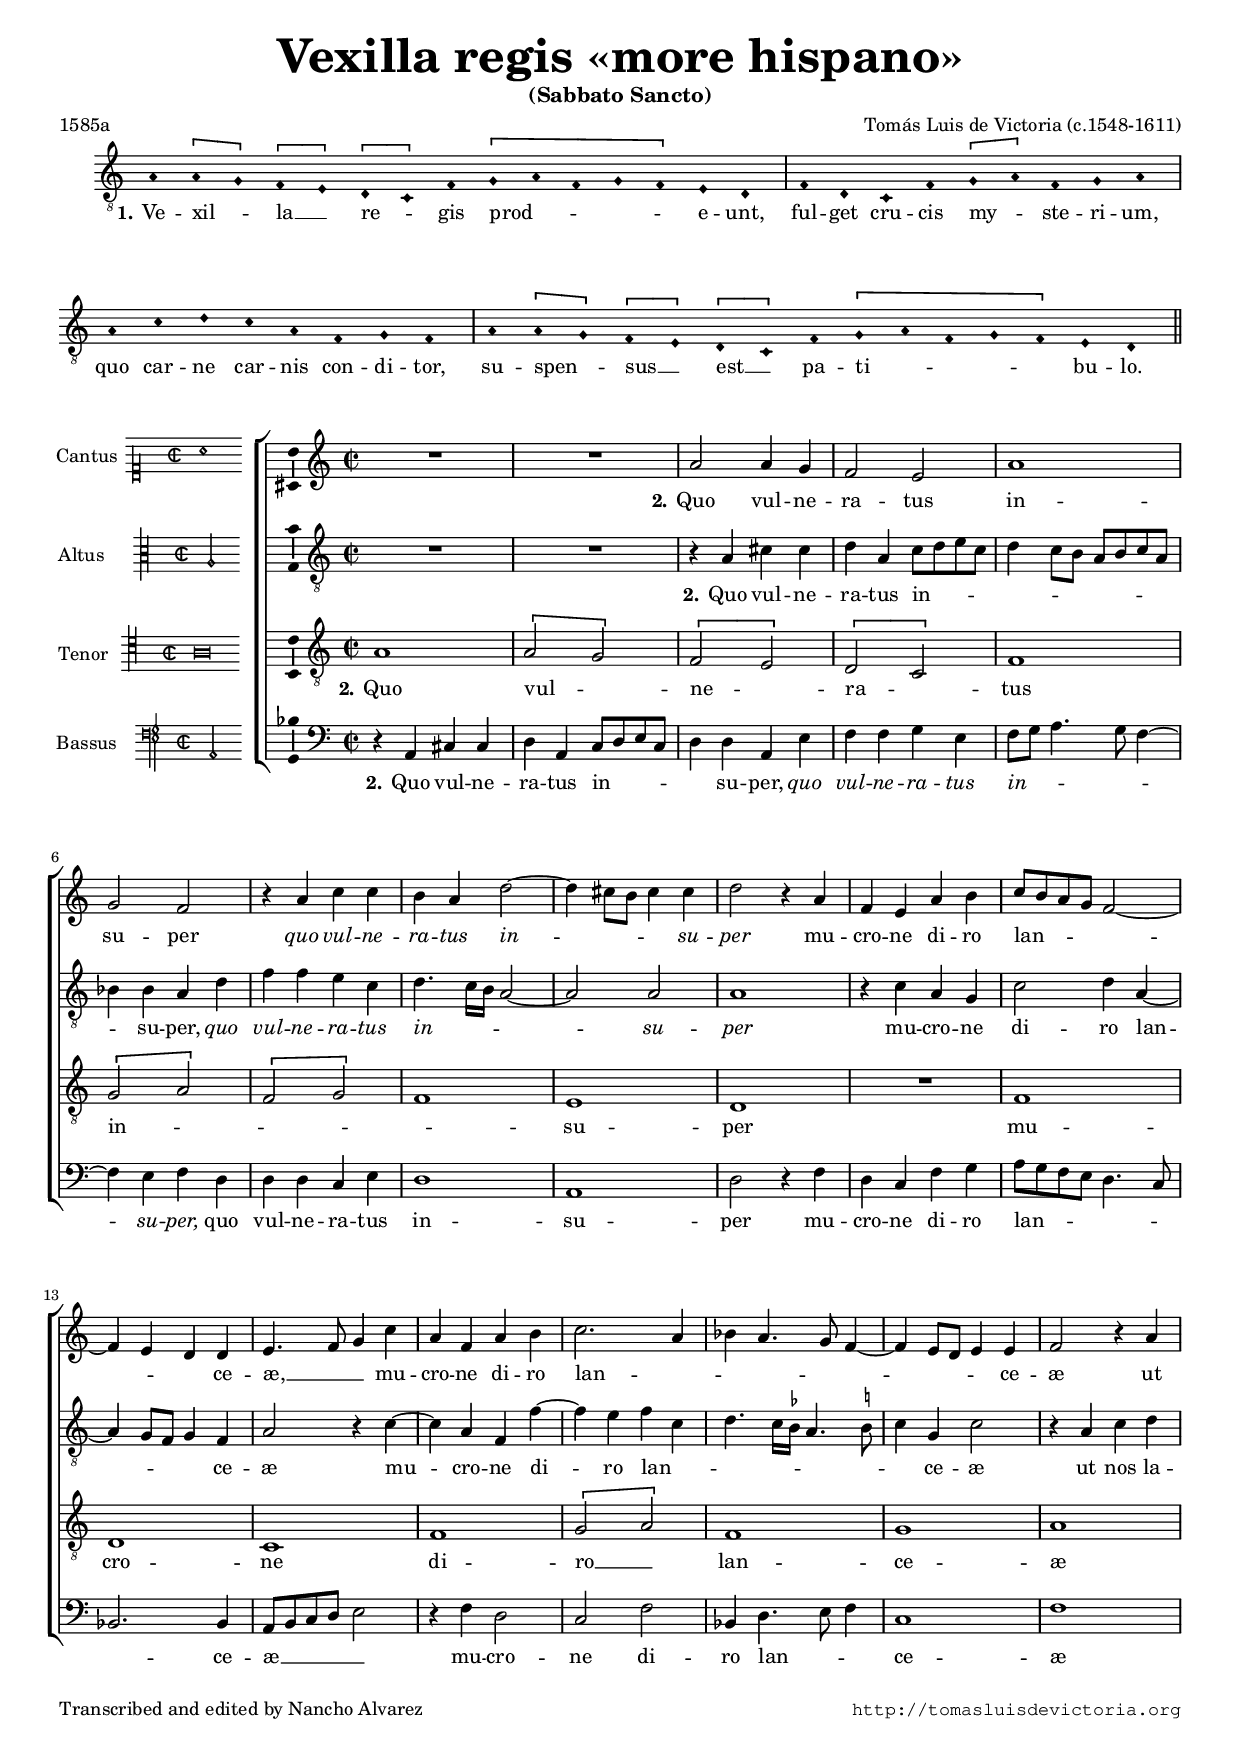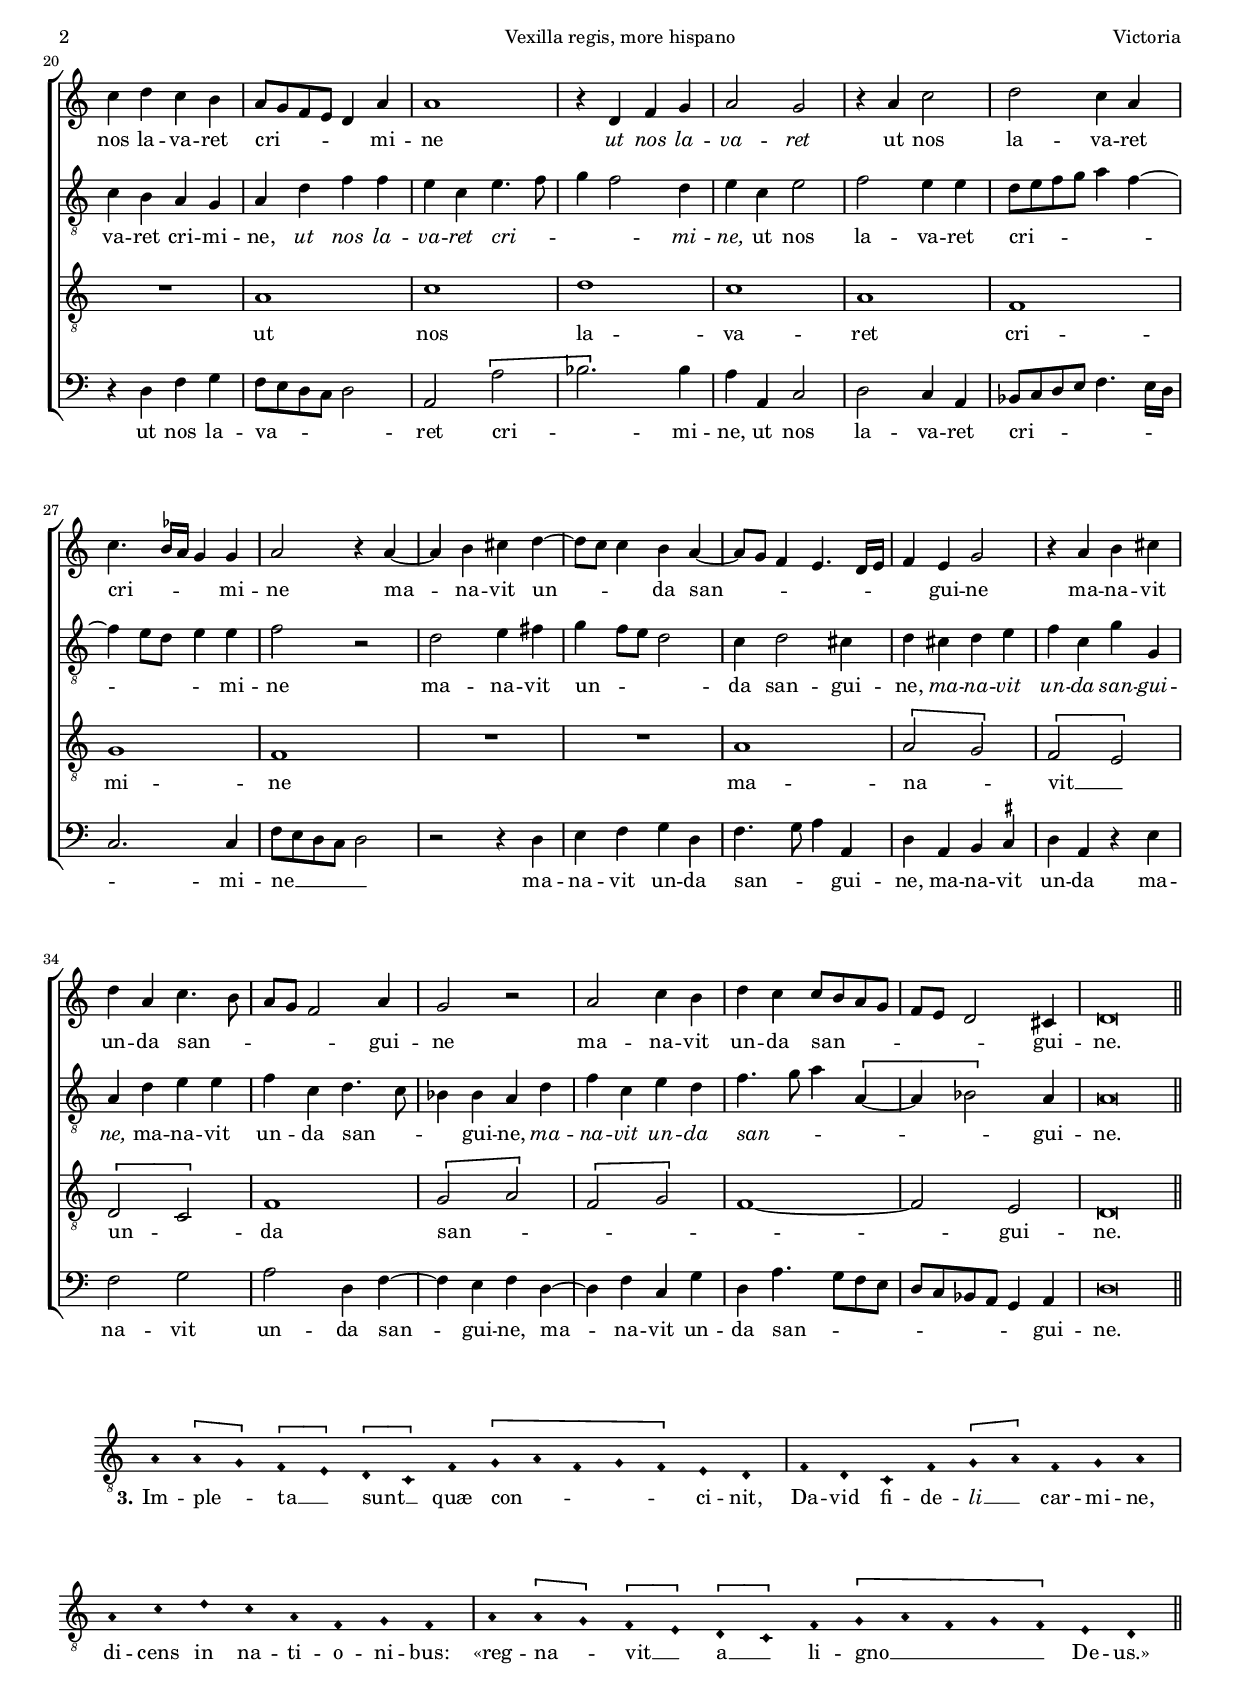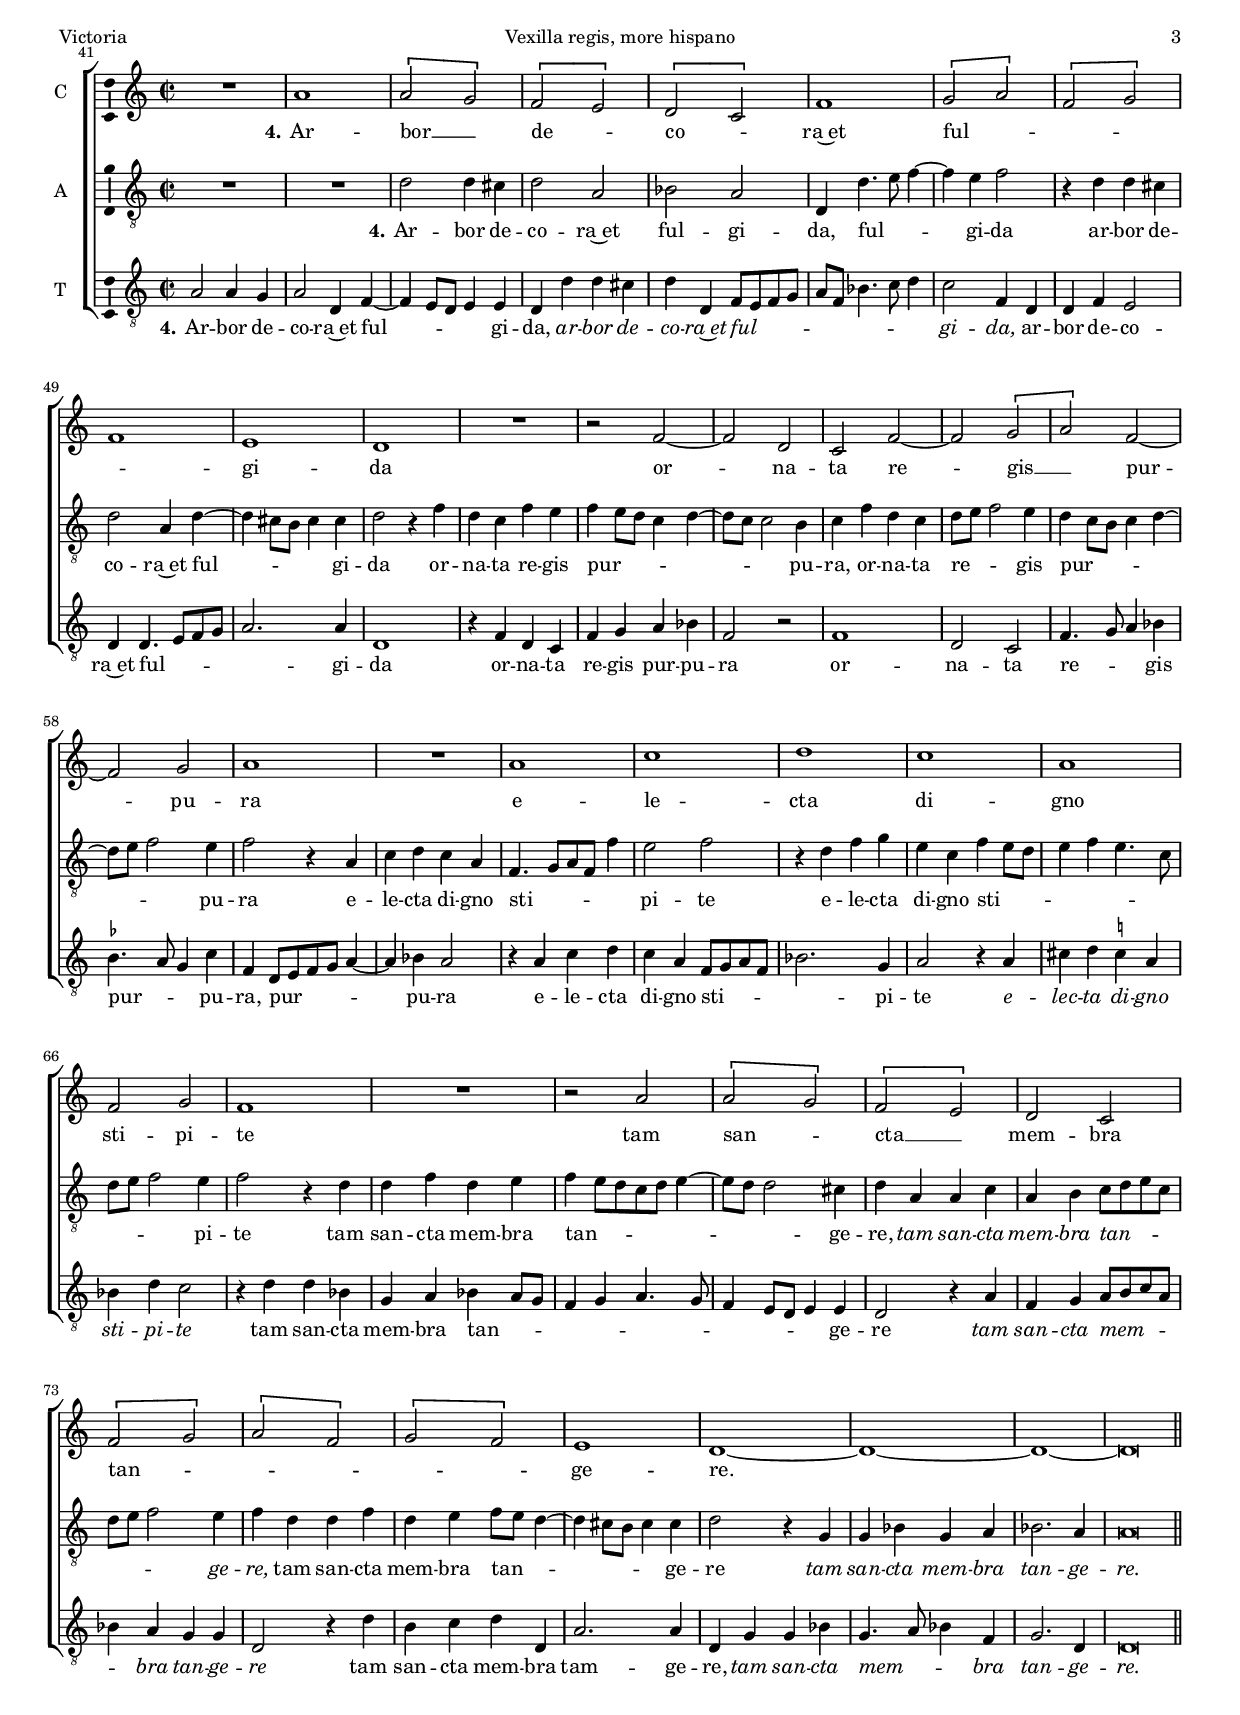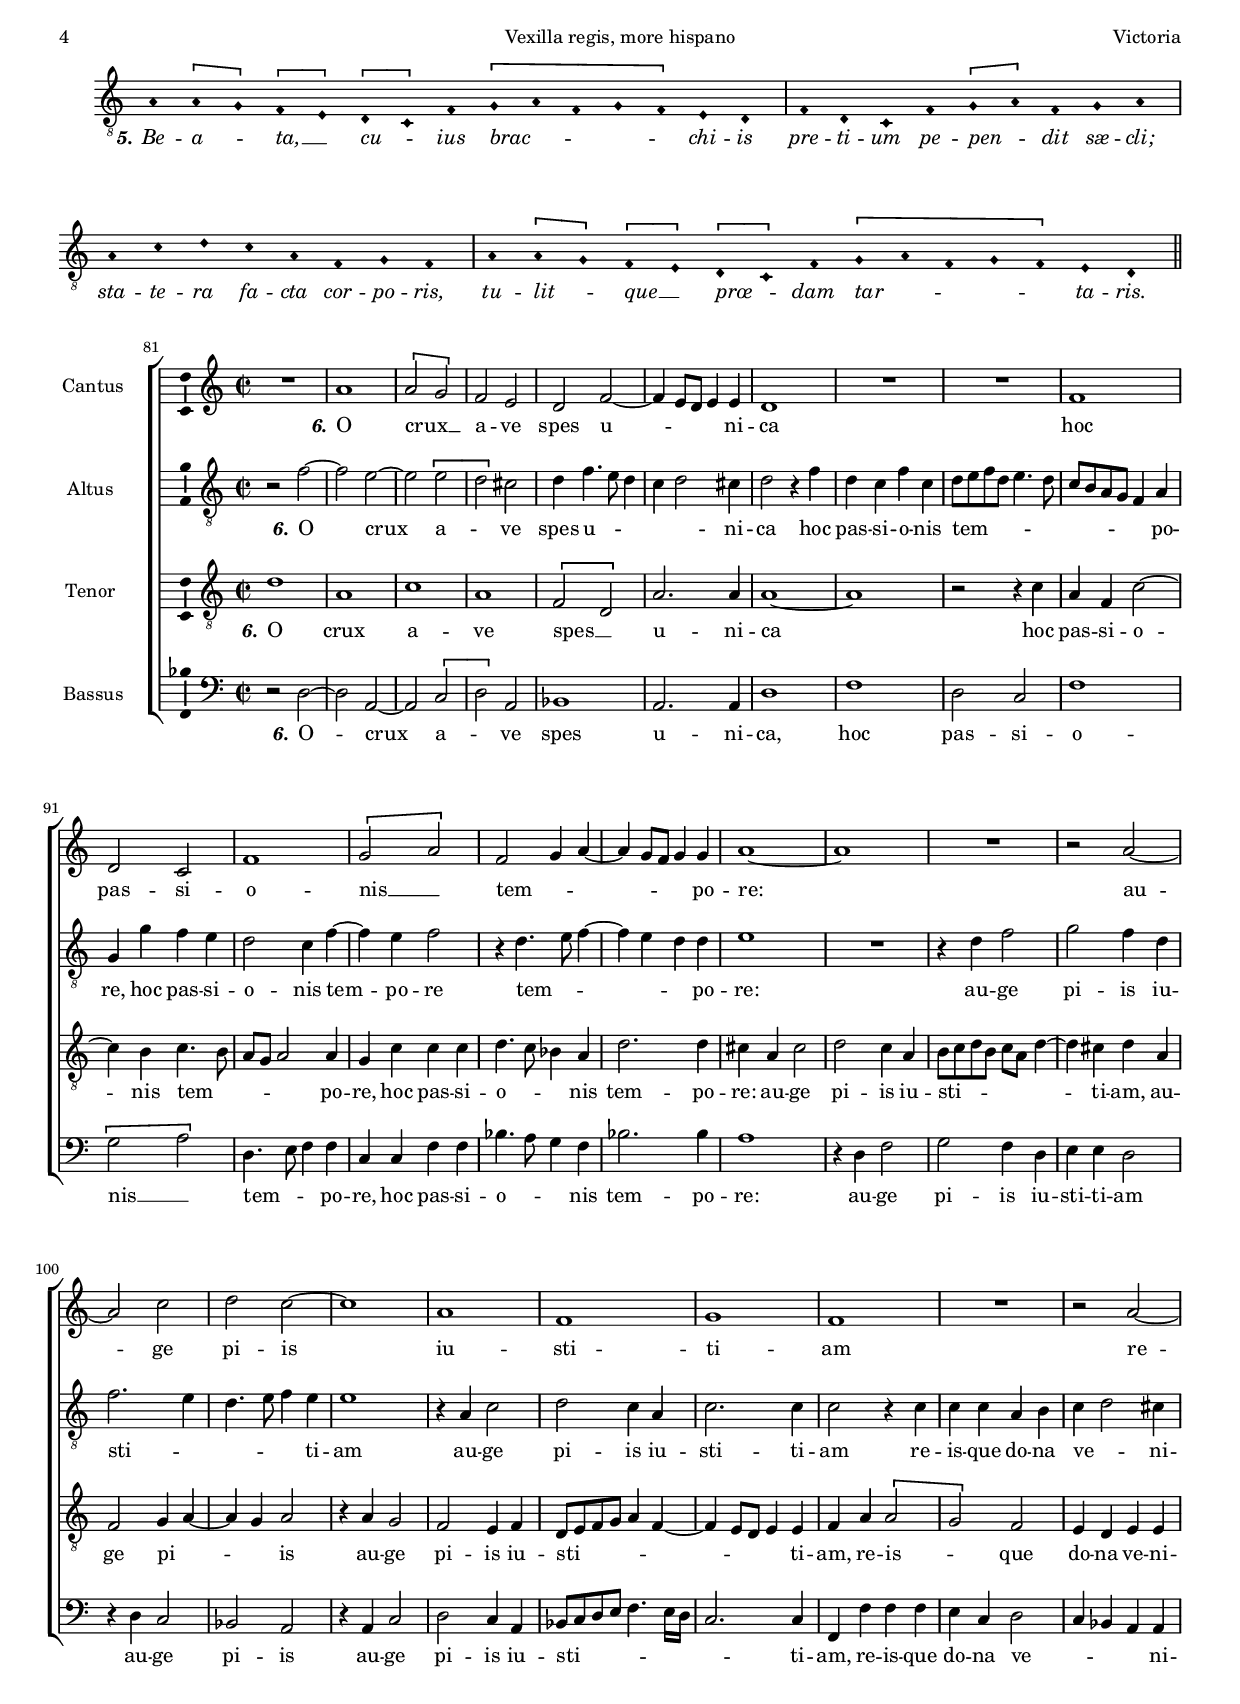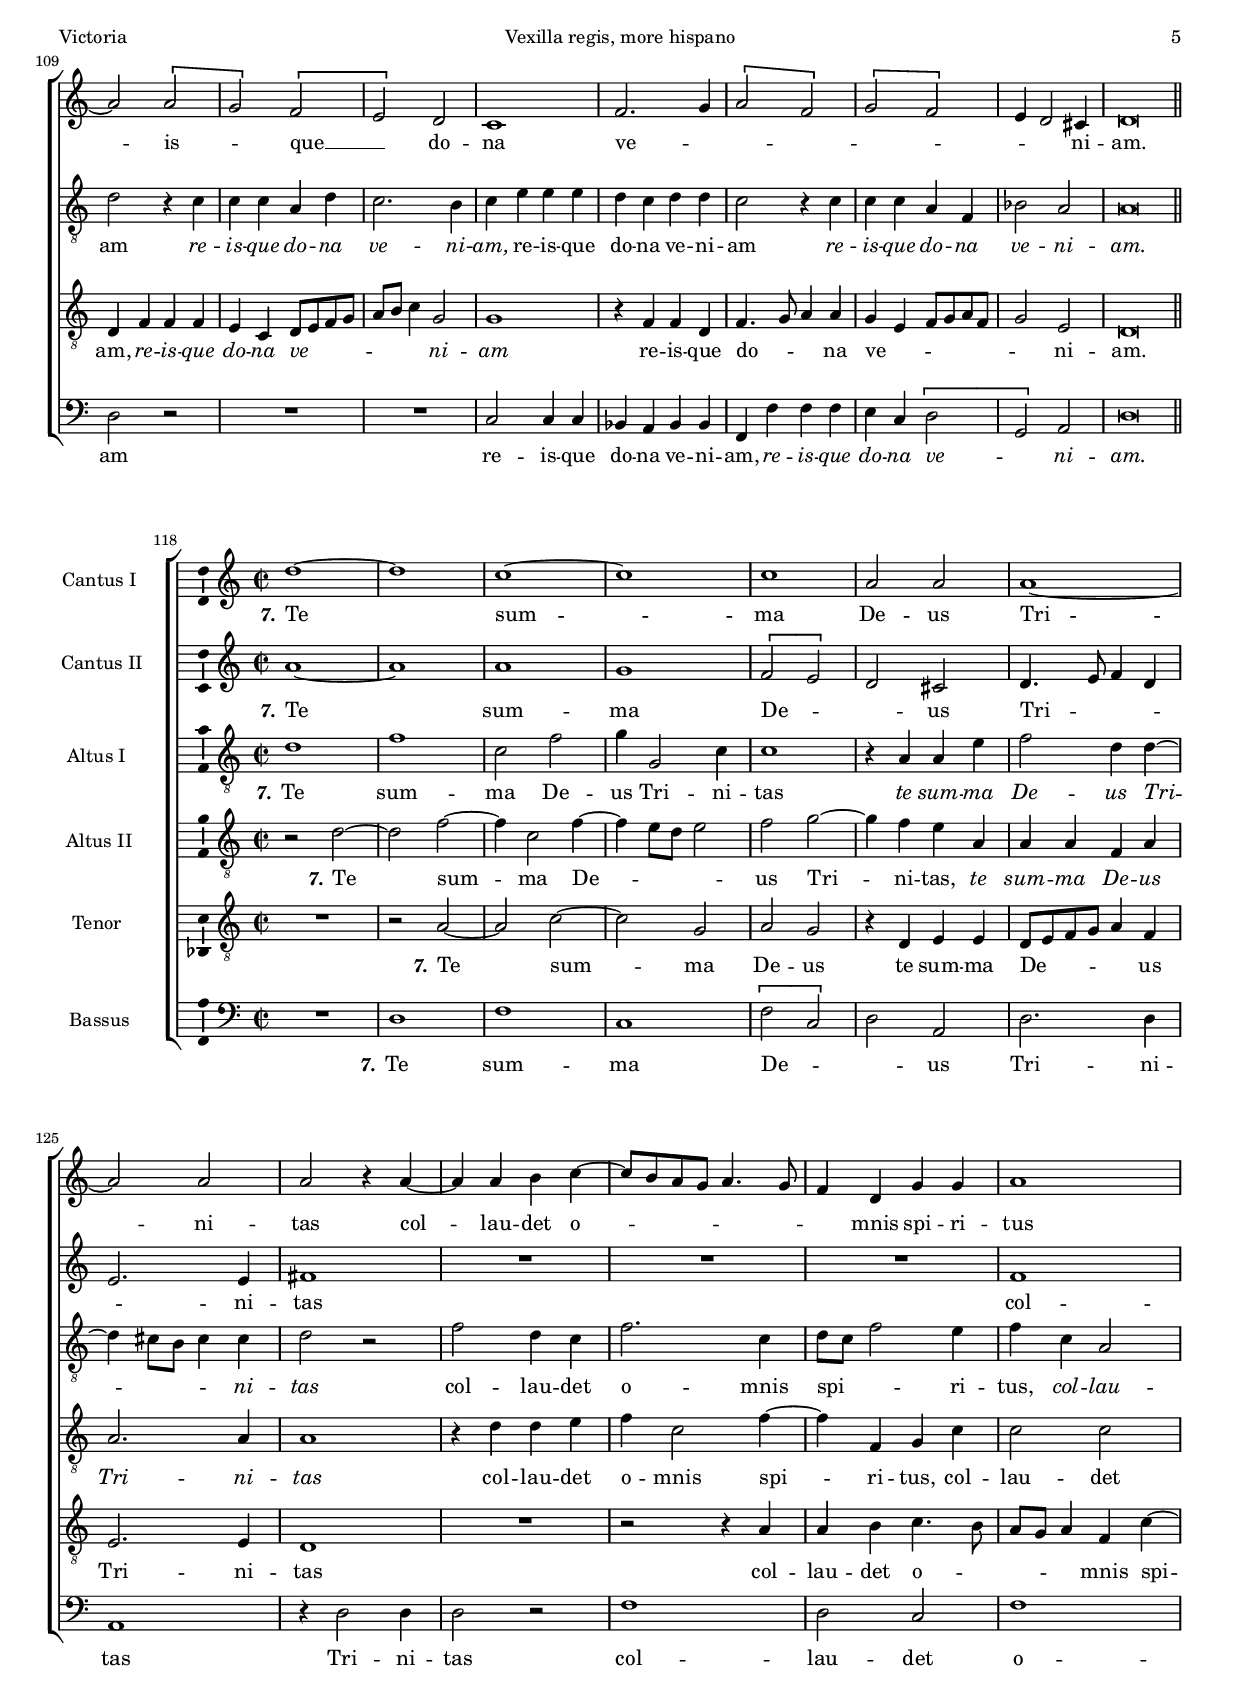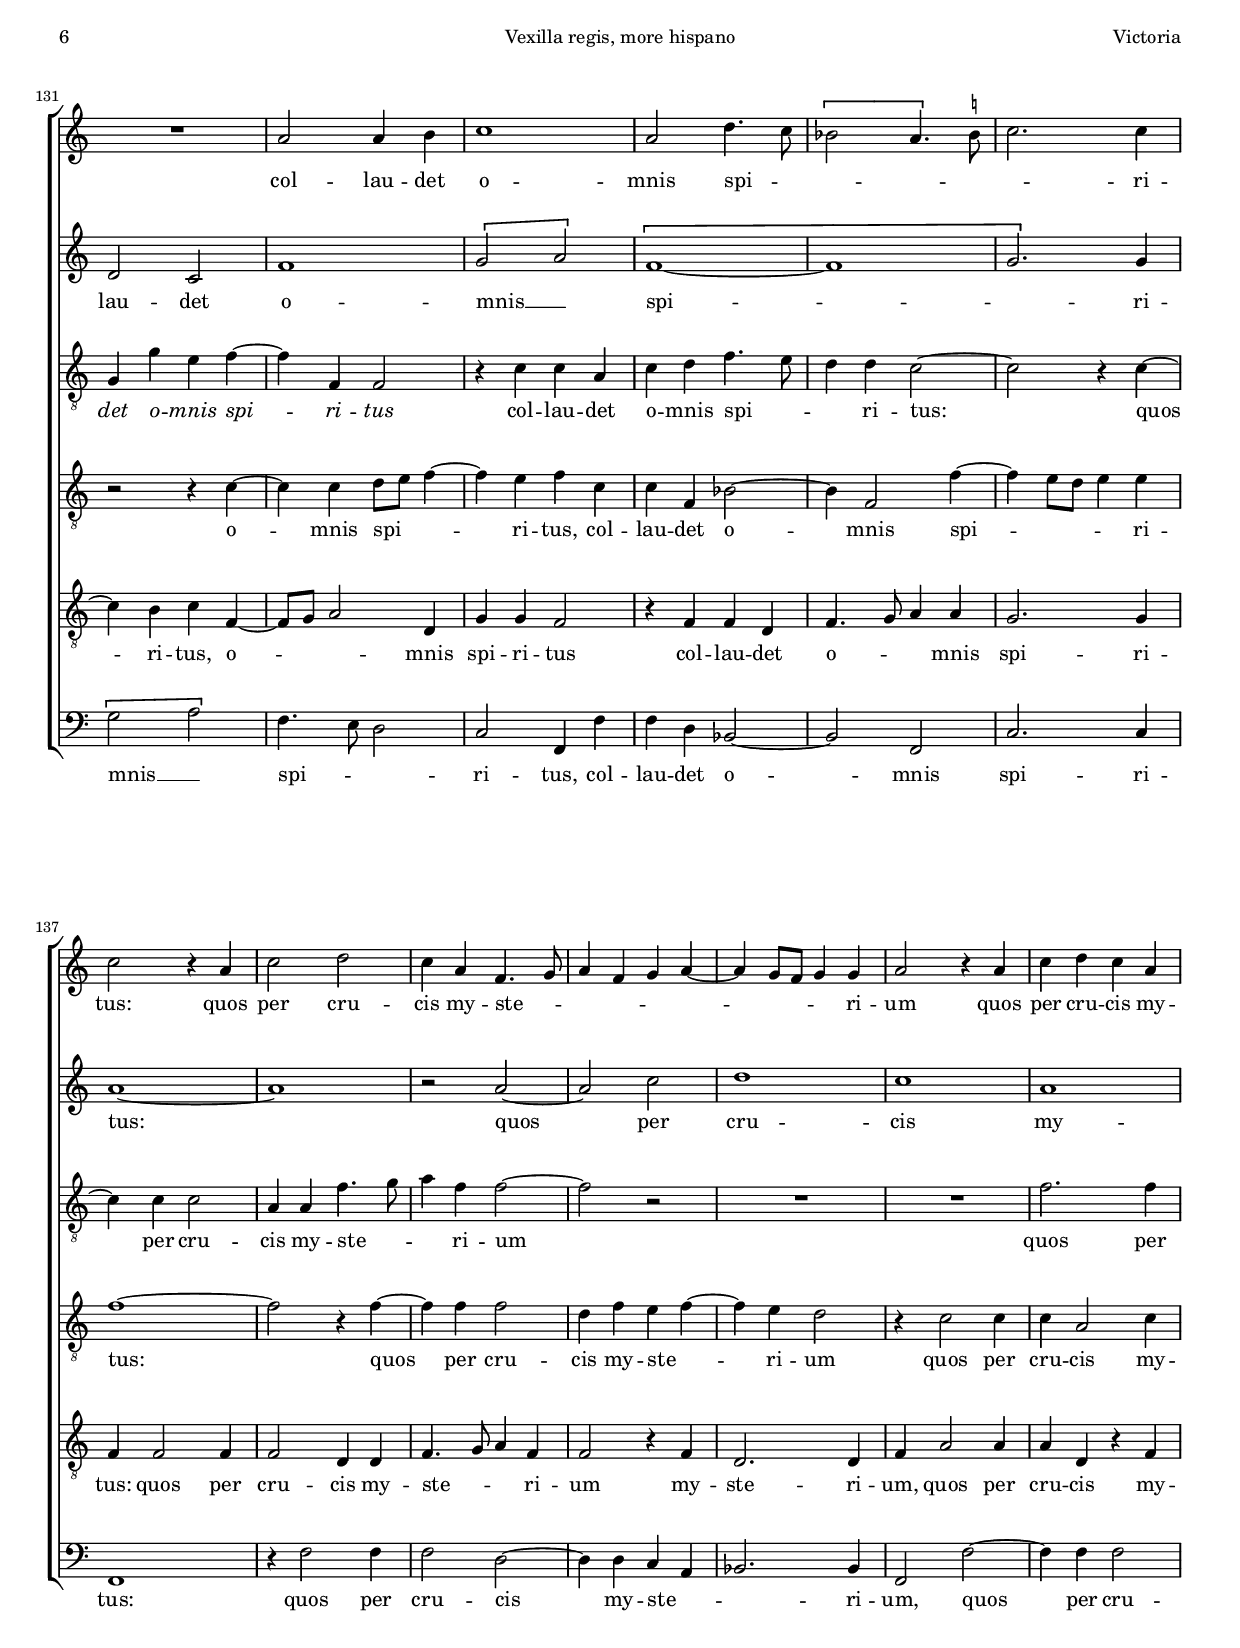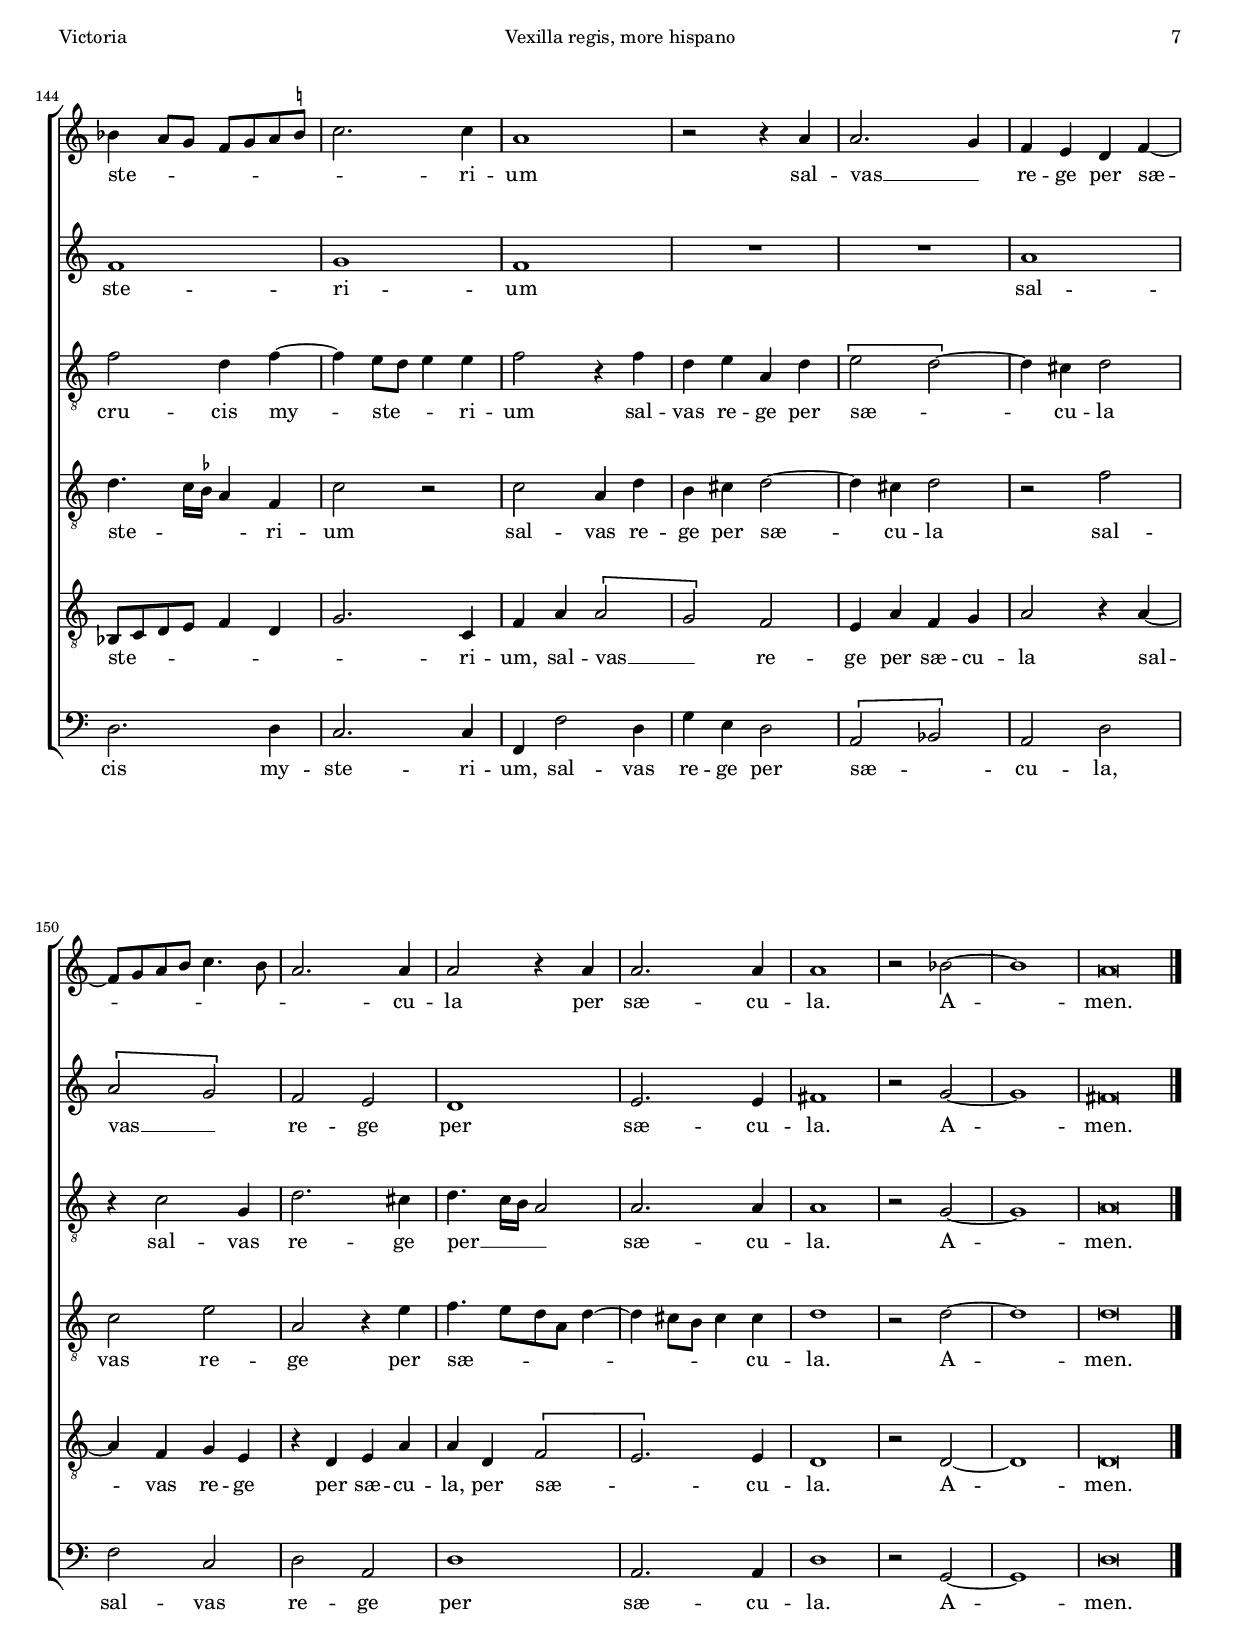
\version "2.18.0"

#(set-default-paper-size "a4")
#(set-global-staff-size 16.2)
#(ly:set-option 'point-and-click #f)
%mobile -s13.0 -i2.5 -ball

italicas=\override LyricText.font-shape = #'italic
rectas=\override LyricText.font-shape = #'upright
ss=\once \set suggestAccidentals = ##t
incipitwidth = 20

htitle="Vexilla regis, more hispano"
hcomposer="Victoria"

\header {
	title=\markup{\fontsize #4 "Vexilla regis «more hispano»"}
	subtitle="(Sabbato Sancto)" %! en el original es la última pieza, pero litúrgicamente se canta en vísperas, desde el Domingo de Ramos hasta el Jueves Santo
	%subsubtitle=" "
	composer="Tomás Luis de Victoria (c.1548-1611)"
        pdfauthor=\composer
	%opus="(-)"
	poet="1585a"
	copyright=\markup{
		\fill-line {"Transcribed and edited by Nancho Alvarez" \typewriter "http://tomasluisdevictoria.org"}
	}
%	tagline=""
}

\score {\transpose c c {
<<
         \new Voice = "canto" {
		 %\set Staff.instrumentName=""
                 \override Staff.TimeSignature.stencil = #'()
                 \override Stem.transparent = ##t
                 \set Score.timing = ##f
                 \override NoteHead.style = #'neomensural         
                 \clef "G_8" 
                 \key a \minor
                 a4 \[a g\] \[f e\] \[d c\] f \[g a f g f\] e d \bar "|"
                 f d c f \[g a\] f g a \bar "|" \break
                 a c' d' c' a f g f \bar "|"
                 a \[a g\] \[f e\] \[d c\] f \[g a f g f\] e d  \bar "||"
         }
         \new Lyrics \lyricsto "canto" {
                \set  stanza = "1." Ve -- xil -- _ la __ _ re -- _ gis prod -- _ _ _ _ e -- unt,
                ful -- get cru -- cis my -- _ ste -- ri -- um,
                quo car -- ne car -- nis con -- di -- tor,
                su -- spen -- _ sus __ _ est __ _ pa -- ti -- _ _ _ _ bu -- lo. 
         }
>>
        }%transpose

\layout {
        line-width=19\cm 
        indent=0.6\cm
        %tablet line-width=16\cm
        ragged-right = ##f
        \override LigatureBracket.padding = #1
}
}

%tablet \pageBreak

global= {	\time 2/2 \key c \major \skip 1*40  \bar "||" }


cantus={
	R1*4/4 |
	R1*4/4 |
	a'2 a'4 g' |
	f'2 e' |
%5
	a'1 |
	g'2 f' | 
	r4 a' c'' c'' |
	b' a' d''2 ~ |
	d''4 cis''8 b' cis''4 cis'' |
%10
	d''2 r4 a' |
	f' e' a' b' |
	c''8 b' a' g' f'2 ~ |
	f'4 e' d' d' | 
	e'4. f'8 g'4 c'' |
%15
	a' f' a' b' |
	c''2. a'4 |
	bes' a'4. g'8 f'4 ~ |
	f' e'8 d' e'4 e' |
	f'2 r4 a' |
%20
	c'' d'' c'' b' | %\pageBreak
	a'8 g' f' e' d'4 a' |
	a'1 |
	r4 d' f' g' |
	a'2 g' |
%25
	r4 a' c''2 |
	d'' c''4 a' |
	c''4. \ss bes'16 a' g'4 g' |
	a'2 r4 a' ~ |
	a' b' cis'' d'' ~ |
%30
	d''8 c'' c''4 b' a' ~ |
	a'8 g' f'4 e'4. d'16 e' |
	f'4 e' g'2 |
	r4 a' b' cis'' |
	d'' a' c''4. b'8 |
%35
	a' g' f'2 a'4 |
	g'2 r |
	a' c''4 b' |
	d'' c'' c''8 b' a' g' |
	f' e' d'2 cis'4 |
%40
	d'\breve*1/2

}

altus={
	R1*4/4 |
	R1*4/4 |
	r4 a cis' cis' |
	d' a c'8 d' e' c' |
%5
	d'4 c'8 b a b c' a |
	bes4 bes a d' |
	f' f' e' c' |
	d'4. c'16 b a2 ~ |
	a a |
%10
	a1 |
	r4 c' a g |
	c'2 d'4 a ~ |
	a g8 f g4 f |
	a2 r4 c' ~ |
%15
	c' a f f' ~ |
	f' e' f' c' |
	d'4. c'16 \ss bes a4. \ss b8 |
	c'4 g c'2 |
	r4 a c' d' |
%20
	c' b a g |
	a d' f' f' |
	e' c' e'4. f'8 | 
	g'4 f'2 d'4 |
	e' c' e'2 |
%25
	f' e'4 e' |
	d'8 e' f' g' a'4 f' ~ |
	f' e'8 d' e'4 e' |
	f'2 r |
	d' e'4 fis' |
%30
	g' f'8 e' d'2 |
	c'4 d'2 cis'4 |
	d' cis' d' e' |
	f' c' g' g |
	a d' e' e' |
%35
	f' c' d'4. c'8 |
	bes4 bes a d' |
	f' c' e' d' |
	f'4. g'8 a'4 \[a ~ |
	a bes2\] a4 |
%40
	a\breve*1/2

}

tenor={
	a1 |
	\[a2 g\] |
	\[f e\] |
	\[d c\] |
%5
	f1 |
	\[g2 a\] |
	\[f g\] |
	f1 |
	e |
%10
	d |
	R1*4/4 |
	f1 |
	d |
	c |
%15
	f |
	\[g2 a\] |
	f1 |
	g |
	a |
%20
	R1*4/4 |
	a1 |
	c' |
	d' |
	c' |
%25
	a |
	f |
	g |
	f |
	R1*4/4 |
%30
	R1*4/4 |
	a1 |
	\[a2 g\] |
	\[f e\] |
	\[d c\] |
%35
	f1 |
	\[g2 a\] |
	\[f g\] |
	f1 ~ |
	f2 e |
%40
	d\breve*1/2
}

bassus={
	r4 a, cis cis |
	d a, c8 d e c |
	d4 d a, e |
	f f g e |
%5
	f8 g a4. g8 f4 ~ |
	f e f d |
	d d c e |
	d1 |
	a, |
%10
	d2 r4 f |
	d c f g |
	a8 g f e d4. c8 |
	bes,2. bes,4 |
	a,8 b, c d e2 |
%15
	r4 f d2 |
	c f |
	bes,4 d4. e8 f4 |
	c1 |
	f |
%20
	r4 d f g |
	f8 e d c d2 |
	a, \[a |
	bes2.\] bes4 |
	a a, c2 |
%25
	d c4 a, |
	bes,8 c d e f4. e16 d |
	c2. c4 |
	f8 e d c d2 |
	r r4 d |
%30
	e f g d |
	f4. g8 a4 a, |
	d a, b, \ss cis |
	d a, r e |
	f2 g |
%35
	a d4 f ~ |
	f e f d ~ |
	d f c g |
	d a4. g8 f e |
	d c bes, a, g,4 a, |
%40
	d\breve*1/2
}

textocantus=\lyricmode{
\set  stanza = "2." 
Quo vul -- ne -- ra -- tus in -- su -- per
\italicas
quo vul -- ne -- ra -- tus in -- _ _ _ _ su -- per
\rectas
mu -- cro -- ne di  -- ro lan -- _ _ _ _ _ _ _ ce -- æ, __ _ _ 
mu -- cro -- ne di -- ro lan -- _ _ _ _ _ _ _ _ _ ce -- æ
ut nos la -- va -- ret cri -- _ _ _ _ mi -- ne
\italicas
ut nos la -- va -- ret
\rectas
ut nos la -- va -- ret cri -- _ _ _ mi -- ne
ma -- _ na -- vit un -- _ _ _ da san -- _ _ _ _ _ _ _ gui -- ne
ma -- na -- vit un -- da san -- _ _ _ _ gui -- ne
ma -- na -- vit un -- da san -- _ _ _ _ _ _ gui -- ne.

}

textoaltus=\lyricmode{
\set  stanza = "2." 
Quo vul -- ne -- ra -- tus in -- _ _ _ _ _ _ _ _ _ _ _ su -- per,
\italicas
quo vul -- ne -- ra -- tus in -- _ _ _ _ su -- per
\rectas
mu -- cro -- ne di -- ro lan -- _ _ _ _ ce -- æ
mu -- _ cro -- ne di -- _ ro lan -- _ _ _ _ _ _ _ ce -- æ
ut nos la -- va -- ret cri -- mi -- ne,
\italicas
ut nos la -- va -- ret
cri -- _ _ _ mi -- ne,
\rectas
ut nos la -- va -- ret cri -- _ _ _ _ _ _ _ _ _ mi -- ne
ma -- na -- vit un -- _ _ _ da san -- gui -- ne,
\italicas
ma -- na -- vit un -- da san -- gui -- ne,
\rectas
ma -- na -- vit un -- da san -- _ _ gui -- ne,
\italicas
ma -- na -- vit un -- da san -- _ _ _ _ _ \rectas gui -- ne. %! el original pone "san" debajo de la ligadura
}

textotenor=\lyricmode{
\set  stanza = "2." 
Quo vul -- _ ne -- _ ra -- _ tus
in -- _ _ _ _ su -- per
mu -- cro -- ne di -- ro __ _ lan -- ce -- æ
ut nos la -- va -- ret cri -- mi -- ne
ma -- na -- _ vit __ _ un -- _ da san -- _ _ _ _ _ gui -- ne.
}

textobassus=\lyricmode{
\set  stanza = "2." 
Quo vul -- ne -- ra -- tus in -- _ _ _ _ su -- per,
\italicas
quo vul -- ne -- ra -- tus in -- _ _ _ _ _ su -- per,
\rectas
quo vul -- ne -- ra -- tus in -- su -- per
mu -- cro  -- ne di -- ro lan -- _ _ _ _ _ _ ce -- æ __ _ _ _ _ 
mu -- cro -- ne di -- ro lan -- _ _ ce -- æ
ut nos la -- va -- _ _  _ _ ret cri -- _ mi -- ne,
ut nos la -- va -- ret cri -- _ _ _ _ _ _ _ mi -- ne __ _ _ _ _ 
ma -- na -- vit un -- da san -- _ _ gui -- ne,
ma -- na -- vit un -- da
ma -- na -- vit un -- da san -- _ gui -- ne,
ma -- _ na -- vit un -- da san -- _ _ _ _ _ _ _ _ gui -- ne.
}


incipitcantus=\markup{
	\score{
		{ 
		\set Staff.instrumentName="Cantus "
		\override NoteHead.style = #'neomensural
		\override Rest.style = #'neomensural
		\override Staff.TimeSignature.style = #'neomensural
		\cadenzaOn 
		\clef "petrucci-c1"
		\key c \major
		\time 2/2
		a'1
		} 
	\layout {
		\context {\Voice
			\remove Ligature_bracket_engraver
			\consists Mensural_ligature_engraver
		}
		line-width=\incipitwidth
		indent = 0
	}
	}
}


incipitaltus=\markup{
	\score{
		{ 
		\set Staff.instrumentName="Altus     "
		\override NoteHead.style = #'neomensural 
		\override Rest.style = #'neomensural
		\override Staff.TimeSignature.style = #'neomensural
		\cadenzaOn 
		\clef "petrucci-c3"
		\key c \major
		\time 2/2
		a2
		} 
	\layout {
		\context {\Voice
			\remove Ligature_bracket_engraver
			\consists Mensural_ligature_engraver
		}
		line-width=\incipitwidth
		indent = 0
	}
	}
}


incipittenor=\markup{
	\score{
		{ 
		\set Staff.instrumentName="Tenor  "
		\override NoteHead.style = #'neomensural 
		\override Rest.style = #'neomensural
		\override Staff.TimeSignature.style = #'neomensural
		\cadenzaOn 
		\clef "petrucci-c4"
		\key c \major
		\time 2/2
		a\breve
		} 
	\layout {
		\context {\Voice
			\remove Ligature_bracket_engraver
			\consists Mensural_ligature_engraver
		}
		line-width=\incipitwidth
		indent=0
	}
	}
}

incipitbassus=\markup{
	\score{
		{ 
		\set Staff.instrumentName="Bassus   "
		\override NoteHead.style = #'neomensural 
		\override Rest.style = #'neomensural
		\override Staff.TimeSignature.style = #'neomensural
		\cadenzaOn 
		\clef "petrucci-f4"
		\key c \major
		\time 2/2
		a,2
		} 
	\layout {
		\context {\Voice
			\remove Ligature_bracket_engraver
			\consists Mensural_ligature_engraver
		}
		line-width=\incipitwidth
		indent = 0
	}
	}
}


\score {\transpose c' c'{
\new ChoirStaff<<

	\new Staff <<\global
	\new Voice="v1" {
		\set Staff.instrumentName=\incipitcantus
		\clef "treble"
		\cantus }
	\new Lyrics \lyricsto "v1" {\textocantus }
	>>
	
	\new Staff << \global
	\new Voice="v2" {
		\set Staff.instrumentName=\incipitaltus
		\clef "G_8" 
		\altus}
	\new Lyrics \lyricsto "v2" {\textoaltus }
	>>

	
	\new Staff <<\global
	\new Voice="v3" {
		\set Staff.instrumentName=\incipittenor
		\clef "G_8"
		\tenor }
	\new Lyrics \lyricsto "v3" {\textotenor }
	>>
	

	\new Staff <<\global
	\new Voice="v4" {
		\set Staff.instrumentName=\incipitbassus
		\clef "bass" 
		\bassus }
	\new Lyrics \lyricsto "v4" {\textobassus }
	>>
	
>>

	}%transpose

\layout{ 
        indent = 3.5\cm
	system-count = 6
	\context {\Lyrics 
		\override VerticalAxisGroup.minimum-Y-extent = #'(-0.0 . 0.0) 
		%\override LyricText.font-size = #1.2
		\override LyricHyphen.minimum-distance = #0.51
	}
	\context {\Score 
		\override BarNumber.padding = #2 
	}
	\context {\Voice 
		melismaBusyProperties = #'() 
	}
	%\context { \Staff \RemoveEmptyStaves }
	\context {\Staff 
	\override VerticalAxisGroup.staff-staff-spacing =
			#'((basic-distance . 11) (minimum-distance . 0) (padding . 1))
		\consists Ambitus_engraver 
		\override LigatureBracket.padding = #1
	}
}

%\midi {}

}

%tablet \pageBreak

\score {\transpose c c {
<<
         \new Voice = "canto" {
		 %\set Staff.instrumentName=""
                 \override Staff.TimeSignature.stencil = #'()
                 \override Stem.transparent = ##t
                 \set Score.timing = ##f
                 \override NoteHead.style = #'neomensural         
                 \clef "G_8" 
                 \key a \minor
                 a4 \[a g\] \[f e\] \[d c\] f \[g a f g f\] e d \bar "|" 
                 f d c f \[g a\] f g a \bar "|" \break
                 a c' d' c' a f g f \bar "|"
                 a \[a g\] \[f e\] \[d c\] f \[g a f g f\] e d  \bar "||"
         }
         \new Lyrics \lyricsto "canto" {
            \set  stanza = "3." %! el original parece que esta estrofa está después de "arbor decora"
            Im -- ple -- _ ta __ _ sunt __ _ quæ con -- _ _ _ _ ci -- nit,
            Da -- vid fi -- de -- \italicas li __ _ \rectas car -- mi -- ne, %! liber hymnarium: fideli; original: fidelis
            di -- cens in na -- ti -- o -- ni -- bus:
            «reg -- na -- _ vit __ _ a __ _ li -- gno __ _ _ _ _ De -- us.»    
         }
>>
        }%transpose

\layout {
        line-width=19\cm 
        %tablet line-width=16\cm
        indent=0.6\cm
        ragged-right = ##f
        \override LigatureBracket.padding = #1
}
}

%tablet \pageBreak


global= {	\time 2/2 \key c \major \skip 1*40 \bar "||" }


cantus={ 
	\set Score.currentBarNumber = #41 \bar ""
	R1*4/4 |
	a'1 |
	\[a'2 g'\] |
	\[f' e'\] |
%45
	\[d' c'\] |
	f'1 |
	\[g'2 a'\] |
	\[f' g'\] |
	f'1 |
%50
	e' |
	d' |
	R1*4/4 |
	r2 f' ~ |
	f' d' |
%55
	c' f' ~ |
	f' \[g' |
	a'\] f' ~ |
	f' g' |
	a'1 |
%60
	R1*4/4 |
	a'1 |
	c'' |
	d'' |
	c'' |
%65
	a' |
	f'2 g' |
	f'1 |
	R1*4/4 |
	r2 a' |
%70
	\[a' g'\] |
	\[f' e'\] |
	d' c' |
	\[f' g'\] |
	\[a' f'\] |
%75
	\[g' f'\] |
	e'1 |
	d' ~ |
	d' ~ |
	d' ~ |
%80
	d'\breve*1/2

}

altus={
	R1*4/4 |
	R1*4/4 |
	d'2 d'4 cis' |
	d'2 a |
%45
	bes a |
	d4 d'4. e'8 f'4 ~ |
	f' e' f'2 |
	r4 d' d' cis' |
	d'2 a4 d' ~ |
%50
	d' cis'8 b cis'4 cis' |
	d'2 r4 f' |
	d' c' f' e' |
	f' e'8 d' c'4 d' ~ |
	d'8 c' c'2 b4 |
%55
	c' f' d' c' |
	d'8 e' f'2 e'4 |
	d' c'8 b c'4 d' ~ |
	d'8 e' f'2 e'4 |
	f'2 r4 a |
%60
	c' d' c' a |
	f4.  g8[ a f] f'4 |
	e'2 f' |
	r4 d' f' g' |
	e' c' f' e'8 d' |
%65
	e'4 f' e'4. c'8 |
	d' e' f'2 e'4 |
	f'2 r4 d' |
	d' f' d' e' |
	f'  e'8[ d' c' d'] e'4 ~ |
%70
	e'8 d' d'2 cis'4 |
	d' a a c' |
	a b c'8 d' e' c' |
	d' e' f'2 e'4 |
	f' d' d' f' |
%75
	d' e' f'8 e' d'4 ~ |
	d' cis'8 b cis'4 cis' |
	d'2 r4 g |
	g bes g a |
	bes2. a4 |
%80
	a\breve*1/2

}

tenor={
	a2 a4 g |
	a2 d4 f ~ |
	f e8 d e4 e |
	d d' d' cis' |
%45
	d' d f8 e f g |
	a f bes4. c'8 d'4 |
	c'2 f4 d |
	d f e2 |
	d4 d4. e8 f g |
%50
	a2. a4 |
	d1 |
	r4 f d c |
	f g a bes |
	f2 r |
%55
	f1 |
	d2 c |
	f4. g8 a4 bes |
	\ss bes4. a8 g4 c' |
	f  d8[ e f g] a4 ~ |
%60
	a bes a2 |
	r4 a c' d' |
	c' a f8 g a f |
	bes2. g4 |
	a2 r4 a |
%65
	cis' d' \ss c' a |
	bes d' c'2 |
	r4 d' d' bes |
	g a bes a8 g |
	f4 g a4. g8 |
%70
	f4 e8 d e4 e |
	d2 r4 a |
	f g a8 b c' a |
	bes4 a g g |
	d2 r4 d' |
%75
	b c' d' d |
	a2. a4 |
	d g g bes |
	g4. a8 bes4 f |
	g2. d4 |
%80
	d\breve*1/2 \pageBreak

}

textocantus=\lyricmode{
\set  stanza = "4." 
Ar -- bor __ _ de -- _ co -- _ ra~et
ful -- _ _  _ _ gi -- da
or -- _ na --  ta re -- _ gis __ _ pur -- _ pu -- ra
e -- le -- cta di -- gno sti -- pi -- te
tam san -- _ cta __ _ mem -- bra tan -- _ _ _ _ _ ge -- re. _ _ _ %! re! en liber hymnarium 
}

textoaltus=\lyricmode{
\set  stanza = "4." 
Ar -- bor de -- co -- ra~et
ful -- gi -- da,
ful -- _ _ _ gi -- da
ar -- bor de -- co -- ra~et ful -- _ _ _ _ gi -- da
or -- na -- ta re -- gis pur -- _ _ _ _ _ _ _ pu -- ra,
or -- na -- ta re -- _ _ gis
pur -- _ _ _ _ _ _ _ pu -- ra
e -- le -- cta di -- gno sti -- _ _ _ _ pi -- te
e -- le -- cta di -- gno sti -- _ _ _ _ _ _ _ _ _ pi -- te
tam san -- cta mem -- bra tan -- _ _ _ _ _ _ _ _ ge -- re,
\italicas
tam  san -- cta mem -- bra tan -- 
_ _ _ _ _ _ ge -- re,
\rectas
tam san -- cta mem -- bra tan -- _ _ _ _ _ _ ge -- re
\italicas
tam  san -- cta mem -- bra tan -- ge -- re.
}

textotenor=\lyricmode{
\set  stanza = "4." 
Ar -- bor de -- co -- ra~et ful -- _ _ _ _ gi -- da,
\italicas
ar -- bor de -- co -- ra~et ful -- _ _ _ _ _ _ _ _ gi -- da,
\rectas
ar -- bor de -- co -- ra~et ful -- _ _ _ _ gi -- da
or -- na -- ta re -- gis pur -- pu -- ra
or -- na -- ta
re -- _ _ gis pur -- _ _ pu -- ra,
pur -- _ _ _ _ _ pu -- ra
e -- le -- cta di -- gno sti -- _ _ _ _ pi -- te
\italicas
e -- lec -- ta di -- gno sti -- pi -- te
\rectas
tam san -- cta mem -- bra tan -- _ _ _ _ _ _ _ _ _ _ ge -- re
\italicas
tam  san -- cta mem -- _ _ _ _ bra tan -- ge -- re
\rectas
tam san -- cta mem -- bra tam -- ge -- re,
\italicas
tam  san -- cta mem -- _ _ bra tan -- ge -- re.
}



\score {\transpose c' c'{
\new ChoirStaff<<

	\new Staff <<\global
	\new Voice="v1" {
		\set Staff.instrumentName="C "
		\clef "treble"
		\cantus }
	\new Lyrics \lyricsto "v1" {\textocantus }
	>>
	
	\new Staff << \global
	\new Voice="v2" {
		\set Staff.instrumentName="A "
		\clef "G_8" 
		\altus}
	\new Lyrics \lyricsto "v2" {\textoaltus }
	>>
		
	\new Staff <<\global
	\new Voice="v3" {
		\set Staff.instrumentName="T "
		\clef "G_8"
		\tenor }
	\new Lyrics \lyricsto "v3" {\textotenor }
	>>
	
>>

	}%transpose

\layout{ 
	system-count = 5
	indent=0.6\cm
	\context {\Lyrics 
		\override VerticalAxisGroup.minimum-Y-extent = #'(-0.0 . 0.0) 
		%\override LyricText.font-size = #1.2
		\override LyricHyphen.minimum-distance = #0.51
	}
	\context {\Score 
		\override BarNumber.padding = #2 
	}
	\context {\Voice 
		melismaBusyProperties = #'() 
	}
	%\context { \Staff \RemoveEmptyStaves }
	\context {\Staff 
	\override VerticalAxisGroup.staff-staff-spacing =
			#'((basic-distance . 13) (minimum-distance . 0) (padding . 1))
			\consists Ambitus_engraver 
		\override LigatureBracket.padding = #1
	}
}

%\midi {}

}

%tablet \pageBreak

texto={
	\set  stanza = \markup{ \italic "5."}
	\lyricmode {
		\italicas % no viene en el original, lo tomo del liber hymnarium, hay 2 versiones
                Be -- a -- _ ta, __ _ cu -- _ ius brac -- _ _ _ _ chi -- is
                pre -- ti -- um pe -- pen -- _ dit sæ -- cli; %! seculi en liber hymnarium
                sta -- te -- ra fa -- cta  cor -- po -- ris,
                tu -- lit --  _ que __ _ prœ -- _ dam tar --  _ _ _ _ ta -- ris. 
	}
	}
\score {\transpose c c {
<<
         \new Voice = "canto" {
		 %\set Staff.instrumentName=""
                 \override Staff.TimeSignature.stencil = #'()
                 \override Stem.transparent = ##t
                 \set Score.timing = ##f
                 \override NoteHead.style = #'neomensural         
                 \clef "G_8" 
                 \key a \minor
                 a4 \[a g\] \[f e\] \[d c\] f \[g a f g f\] e d \bar "|"
                 f d c f \[g a\] f g a \bar "|" \break
                 a c' d' c' a f g f \bar "|"
                 a \[a g\] \[f e\] \[d c\] f \[g a f g f\] e d  \bar "||" 
         }
         \new Lyrics \lyricsto "canto" \texto 
	
        >>
        }%transpose

\layout {
        line-width=19\cm 
        %tablet line-width=16\cm
        indent=0.6\cm
        ragged-right = ##f
        \override LigatureBracket.padding = #1
}
}

%tablet \pageBreak


global= {	\time 2/2 \key c \major \skip 1*37 \bar "||" }


cantus={
	\set Score.currentBarNumber = #81 \bar ""
	R1*4/4 |
	a'1 |
	\[a'2 g'\] |
	f' e' |
%85
	d' f' ~ |
	f'4 e'8 d' e'4 e' |
	d'1 |
	R1*4/4 |
	R1*4/4 |
%90
	f'1 |
	d'2 c' |
	f'1 |
	\[g'2 a'\] |
	f' g'4 a' ~ |
%95
	a' g'8 f' g'4 g' |
	a'1 ~ |
	a' |
	R1*4/4 |
	r2 a' ~ |
%100
	a' c'' |
	d'' c'' ~ |
	c''1 |
	a' | %\pageBreak
	f' |
%105
	g' |
	f' |
	R1*4/4 |
	r2 a' ~ |
	a' \[a' |
%110
	g'\] \[f' |
	e'\] d' |
	c'1 |
	f'2. g'4 |
	\[a'2 f'\] |
%115
	\[g' f'\] |
	e'4 d'2 cis'4 |
	d'\breve*1/2 |


}

altus={
	r2 f' ~ |
	f' e' ~ |
	e' \[e' |
	d'\] cis' |
%85
	d'4 f'4. e'8 d'4 |
	c' d'2 cis'4 |
	d'2 r4 f' |
	d' c' f' c' |
	d'8 e' f' d' e'4. d'8 |
%90
	c' b a g f4 a |
	g g' f' e' |
	d'2 c'4 f' ~ |
	f' e' f'2 |
	r4 d'4. e'8 f'4 ~ |
%95
	f' e' d' d' |
	e'1 |
	R1*4/4 |
	r4 d' f'2 |
	g' f'4 d' |
%100
	f'2. e'4 |
	d'4. e'8 f'4 e' |
	e'1 |
	r4 a c'2 |
	d' c'4 a |
%105
	c'2. c'4 |
	c'2 r4 c' |
	c' c' a b |
	c' d'2 cis'4 |
	d'2 r4 c' |
%110
	c' c' a d' |
	c'2. b4 |
	c' e' e' e' |
	d' c' d' d' |
	c'2 r4 c' |
%115
	c' c' a f |
	bes2 a |
	a\breve*1/2
}

tenor={
	d'1 |
	a |
	c' |
	a |
%85
	\[f2 d\] |
	a2. a4 |
	a1 ~ |
	a |
	r2 r4 c' |
%90
	a f c'2 ~ |
	c'4 b c'4. b8 |
	a g a2 a4 |
	g c' c' c' |
	d'4. c'8 bes4 a |
%95
	d'2. d'4 |
	cis' a cis'2 | %! cis'!2 sostenido en el original
	d' c'4 a |
	b8 c' d' b c' a d'4 ~ |
	d' cis' d' a |
%100
	f2 g4 a ~ |
	a g a2 |
	r4 a g2 |
	f e4 f |
	d8 e f g a4 f ~ |
%105
	f e8 d e4 e |
	f a \[a2 |
	g\] f |
	e4 d e e |
	d f f f |
%110
	e c d8 e f g |
	a b c'4 g2 |
	g1 |
	r4 f f d |
	f4. g8 a4 a |
%115
	g e f8 g a f |
	g2 e |
	d\breve*1/2
}

bassus={
	r2 d ~ |
	d a, ~ |
	a, \[c |
	d\] a, |
%85
	bes,1 |
	a,2. a,4 |
	d1 |
	f |
	d2 c |
%90
	f1 |
	\[g2 a\] |
	d4. e8 f4 f |
	c c f f |
	bes4. a8 g4 f |
%95
	bes2. bes4 |
	a1 |
	r4 d f2 |
	g f4 d |
	e e d2 |
%100
	r4 d c2 |
	bes, a, |
	r4 a, c2 |
	d c4 a, |
	bes,8 c d e f4. e16 d |
%105
	c2. c4 |
	f, f f f |
	e c d2 |
	c4 bes, a, a, |
	d2 r |
%110
	R1*4/4 |
	R1*4/4 |
	c2 c4 c |
	bes, a, bes, bes, |
	f, f f f |
%115
	e c \[d2 |
	g,\] a, |
	d\breve*1/2
}


textocantus={
\set  stanza = \markup{\italic "6."} %! en el original es la estrofa 5
\lyricmode{
O crux __ _ a -- ve
spes u -- _ _ _ _ ni -- ca
hoc pas -- si -- o -- nis __ _
tem -- _ _ _ _ _ _ po -- re: _ %! en el liber hymnarium no hay ":"
au -- _ ge pi -- is _ iu -- sti -- ti -- am
re -- _ is -- _ que __ _ do -- na ve -- _ _ _ _ _ _ _ ni -- am.
}
}

textoaltus={
\set  stanza = \markup{\italic "6."}
\lyricmode{
O _ crux _ a -- _ ve
spes u -- _ _ _ _ ni -- ca
hoc pas -- si -- o -- nis tem -- _ _ _ _ _ _ _ _ _ _ po -- re,
hoc pas -- si -- o -- nis tem -- _ po -- re
tem -- _ _ _ _ _ po -- re:
au -- ge pi -- is iu -- sti -- _ _ _ _ ti -- am
au -- ge pi -- is 
iu -- sti -- ti -- am
re -- is -- que do -- na ve -- _ ni -- am
\italicas
re -- is -- que  do -- na ve -- ni -- am,
\rectas
re -- is -- que do -- na ve -- ni -- am
\italicas
re -- is -- que  do -- na ve -- ni -- am.
}
}

textotenor={
\set stanza = \markup{\italic "6."}
\lyricmode{
O crux a -- ve
spes __ _
u -- ni -- ca _
hoc pas -- si -- o -- _ nis tem -- _ _ _ _ po -- re,
hoc pas -- si -- o -- _ _ nis tem -- po -- re: 
au -- ge pi -- is iu --  sti -- _ _ _ _ _ _ _ ti -- am,
au -- ge pi -- _ _ _ is
au -- ge pi -- is iu -- sti -- _ _ _ _ _ _ _ _ _ ti -- am,
re -- is -- _ que 
do -- na ve -- ni -- am,
\italicas
re -- is -- que  do -- na ve -- _ _ _ _ _ _ ni -- am
\rectas
re -- is -- que do -- _ _ na ve -- _ _ _ _ _ _ ni -- am.
}
}

textobassus={
\set  stanza = \markup{\italic "6."}
\lyricmode{
O -- _ crux _ a -- _ ve
spes
u -- ni -- ca,
hoc pas -- si -- o -- nis __ _
tem -- _ _ po -- re,
hoc pas -- si -- o -- _ _ nis tem -- po -- re:
au -- ge pi -- is iu -- sti -- ti -- am
au -- ge pi -- is
au -- ge pi -- is iu -- sti -- _ _ _ _ _ _ _ ti -- am,
re -- is -- que do -- na ve -- _ _ _ ni -- am
re -- is -- que do -- na ve -- ni -- am,
\italicas
re -- is -- que  do -- na ve -- _ ni -- am.
}
}


\score {\transpose c' c'{
\new ChoirStaff<<

	\new Staff <<\global
	\new Voice="v1" {
		\set Staff.instrumentName="Cantus "
		\clef "treble"
		\cantus }
	\new Lyrics \lyricsto "v1" {\textocantus }
	>>
	
	\new Staff << \global
	\new Voice="v2" {
		\set Staff.instrumentName="Altus  "
		\clef "G_8" 
		\altus}
	\new Lyrics \lyricsto "v2" {\textoaltus }
	>>
		
	\new Staff <<\global
	\new Voice="v3" {
		\set Staff.instrumentName="Tenor  "
		\clef "G_8"
		\tenor }
	\new Lyrics \lyricsto "v3" {\textotenor }
	>>
	

	\new Staff <<\global
	\new Voice="v4" {
		\set Staff.instrumentName="Bassus "
		\clef "bass" 
		\bassus }
	\new Lyrics \lyricsto "v4" {\textobassus }
	>>
	
>>

	}%transpose

\layout{
	indent=1.7\cm
	\context {\Lyrics 
		\override VerticalAxisGroup.minimum-Y-extent = #'(-0.0 . 0.0) 
		%\override LyricText.font-size = #1.2
		\override LyricHyphen.minimum-distance = #0.51
	}
	\context {\Score 
		\override BarNumber.padding = #2 
	}
	\context {\Voice 
		melismaBusyProperties = #'() 
	}
	%\context { \Staff \RemoveEmptyStaves }
	\context {\Staff 
		\override VerticalAxisGroup.staff-staff-spacing =
			#'((basic-distance . 12) (minimum-distance . 0) (padding . 1))
		\consists Ambitus_engraver 
		\override LigatureBracket.padding = #1
	}
}

%\midi {}

}



global= {	\time 2/2 \key c \major \skip 1*40 \bar "|." }


cantus={
	\set Score.currentBarNumber = #118 \bar ""
	d''1 ~ |
	d'' |
%120
	c'' ~ |
	c'' |
	c'' |
	a'2 a' |
	a'1 ~ |
%125
	a'2 a' | %\pageBreak
	a' r4 a' ~ |
	a' a' b' c'' ~ |
	c''8 b' a' g' a'4. g'8 |
	f'4 d' g' g' |
%130
	a'1 |
	R1*4/4 |
	a'2 a'4 b' |
	c''1 |
	a'2 d''4. c''8 |
%135
	\[bes'2 a'4.\] \ss b'8 |
	c''2. c''4 |
	c''2 r4 a' |
	c''2 d'' |
	c''4 a' f'4. g'8 |
%140
	a'4 f' g' a' ~ |
	a' g'8 f' g'4 g' |
	a'2 r4 a' |
	c'' d'' c'' a' |
	bes' a'8 g' f' g' a' \ss b' |
%145
	c''2. c''4 |
	a'1 |
	r2 r4 a' |
	a'2. g'4 |
	f' e' d' f' ~ |
%150
	f'8 g' a' b' c''4. b'8 |
	a'2. a'4 |
	a'2 r4 a' |
	a'2. a'4 |
	a'1 |
%155
	r2 bes' ~ |
	bes'1 |
	a'\breve*1/2
}

cantusdos={
	a'1 ~ |
	a' |
%120
	a' |
	g' |
	\[f'2 e'\] |
	d' cis' |
	d'4. e'8 f'4 d' |
%125
	e'2. e'4 |
	fis'1 |
	R1*4/4 |
	R1*4/4 |
	R1*4/4 |
%130
	f'1 | % f'?1
	d'2 c' |
	f'1 |
	\[g'2 a'\] |
	\[f'1 ~ |
%135
	f' |
	g'2.\] g'4 |
	a'1 ~ |
	a' |
	r2 a' ~ |
%140
	a' c'' |
	d''1 |
	c'' |
	a' |
	f' |
%145
	g' |
	f' |
	R1*4/4 |
	R1*4/4 |
	a'1 |
%150
	\[a'2 g'\] |
	f' e' |
	d'1 |
	e'2. e'4 |
	fis'1 |
%155
	r2 g' ~ |
	g'1 |
	fis'\breve*1/2
}


altus={
	d'1 |
	f' |
%120
	c'2 f' |
	g'4 g2 c'4 |
	c'1 |
	r4 a a e' |
	f'2 d'4 d' ~ |
%125
	d' cis'8 b cis'4 cis' |
	d'2 r |
	f' d'4 c' |
	f'2. c'4 |
	d'8 c' f'2 e'4 |
%130
	f' c' a2 |
	g4 g' e' f' ~ |
	f' f f2 |
	r4 c' c' a |
	c' d' f'4. e'8 |
%135
	d'4 d' c'2 ~ |
	c' r4 c' ~ |
	c' c' c'2 |
	a4 a f'4. g'8 |
	a'4 f' f'2 ~ |
%140
	f' r |
	R1*4/4 |
	R1*4/4 |
	f'2. f'4 |
	f'2 d'4 f' ~ |
%145
	f' e'8 d' e'4 e' |
	f'2 r4 f' |
	d' e' a d' |
	\[e'2 d' ~ \] |
	d'4 cis' d'2 |
%150
	r4 c'2 g4 |
	d'2. cis'4 |
	d'4. c'16 b a2 |
	a2. a4 |
	a1 |
%155
	r2 g ~ |
	g1 |
	a\breve*1/2
}

altusdos={
	r2 d' ~ |
	d' f' ~ |
%120
	f'4 c'2 f'4 ~ |
	f' e'8 d' e'2 |
	f' g' ~ |
	g'4 f' e' a |
	a a f a |
%125
	a2. a4 |
	a1 |
	r4 d' d' e' |
	f' c'2 f'4 ~ |
	f' f g c' |
%130
	c'2 c' |
	r r4 c' ~ |
	c' c' d'8 e' f'4 ~ |
	f' e' f' c' |
	c' f bes2 ~ |
%135
	bes4 f2 f'4 ~ |
	f' e'8 d' e'4 e' |
	f'1 ~ |
	f'2 r4 f' ~ |
	f' f' f'2 |
%140
	d'4 f' e' f' ~ |
	f' e' d'2 |
	r4 c'2 c'4 |
	c' a2 c'4 |
	d'4. c'16 \ss bes a4 f |
%145
	c'2 r |
	c' a4 d' |
	b cis' d'2 ~ |
	d'4 cis' d'2 |
	r f' |
%150
	c' e' |
	a r4 e' |
	f'4. e'8[ d' a] d'4 ~ |
	d' cis'8 b cis'4 cis' |
	d'1 |
%155
	r2 d' ~ |
	d'1 |
	d'\breve*1/2
}

tenor={
	R1*4/4 |
	r2 a ~ |
%120
	a c' ~ |
	c' g |
	a g |
	r4 d e e |
	d8 e f g a4 f |
%125
	e2. e4 |
	d1 |
	R1*4/4 |
	r2 r4 a |
	a b c'4. b8 |
%130
	a g a4 f c' ~ |
	c' b c' f ~ |
	f8 g a2 d4 |
	g g f2 |
	r4 f f d |
%135
	f4. g8 a4 a |
	g2. g4 |
	f f2 f4 |
	f2 d4 d |
	f4. g8 a4 f |
%140
	f2 r4 f |
	d2. d4 |
	f a2 a4 |
	a d r f |
	bes,8 c d e f4 d |
%145
	g2. c4 |
	f a \[a2 |
	g\] f |
	e4 a f g |
	a2 r4 a ~ |
%150
	a f g e |
	r d e a |
	a d \[f2 |
	e2.\] e4 |
	d1 |
%155
	r2 d ~ |
	d1 |
	d\breve*1/2
}

bassus={
	R1*4/4 |
	d1 |
%120
	f |
	c |
	\[f2 c\] |
	d a, |
	d2. d4 |
%125
	a,1 |
	r4 d2 d4 |
	d2 r |
	f1 |
	d2 c |
%130
	f1 |
	\[g2 a\] |
	f4. e8 d2 |
	c f,4 f |
	f d bes,2 ~ |
%135
	bes, f, |
	c2. c4 |
	f,1 |
	r4 f2 f4 |
	f2 d ~ |
%140
	d4 d c a, |
	bes,2. bes,4 |
	f,2 f ~ |
	f4 f f2 |
	d2. d4 |
%145
	c2. c4 |
	f, f2 d4 |
	g e d2 |
	\[a, bes,\] |
	a, d |
%150
	f c |
	d a, |
	d1 |
	a,2. a,4 |
	d1 |
%155
	r2 g, ~ |
	g,1 |
	d\breve*1/2
}

textocantus={
\set  stanza = \markup{\italic "7."} %! en el original es la estrofa 6
\lyricmode{
Te _ sum -- _ ma
De -- us Tri -- _ ni -- tas
col -- _ lau -- det
o -- _ _ _ _ _ _ _ mnis spi -- ri -- tus
col -- lau -- det
o -- mnis spi -- _ _ _ _ _ ri -- tus:
quos per cru -- cis my -- ste -- _ _ _ _ _ _ _ _ _ ri -- um
quos per cru -- cis my -- ste -- _ _ _ _ _ _ _ ri -- um
sal -- vas __ _
re -- ge  per sæ -- _ _ _ _ _ _ _ cu -- la
per sæ -- cu -- la.
A -- _ men.
}
}

textocantusdos={
\set  stanza = \markup{\italic "7."}
\lyricmode{
Te  _ sum -- ma De -- _ _ us Tri -- _ _ _ _ ni -- tas
col -- lau -- det o -- mnis __ _ spi -- _ _ ri -- tus: _ 
quos _ per cru -- cis my -- ste -- ri -- um
sal -- vas __ _ re -- ge per sæ -- cu -- la.
A -- _ men.
}
}

textoaltus={
\set  stanza = \markup{\italic "7."}
\lyricmode{
Te sum -- ma De -- us Tri -- ni -- tas
\italicas
te sum -- ma De -- us Tri -- _ _ _ _  ni -- tas
\rectas
col -- lau -- det o -- mnis spi -- _ _ ri -- tus, 
\italicas
col -- lau -- det o -- mnis spi -- _ ri -- tus
\rectas
col -- lau -- det o -- mnis spi -- _ _ ri -- tus: _
quos _ per cru -- cis my -- ste -- _ _ ri -- um _
quos per cru -- cis my -- _ ste -- _ _ ri -- um
sal -- vas re -- ge per sæ -- _ _ cu -- la
sal -- vas re -- ge per __ _ _ _ sæ -- cu -- la.
A -- _ men.
}
}

textoaltusdos={
\set  stanza = \markup{\italic "7."}
\lyricmode{
Te _ sum -- _ ma De -- _ _ _ _ us Tri -- _ ni -- tas,
\italicas
te sum -- ma De -- us Tri -- ni -- tas
\rectas
col -- lau -- det o -- mnis spi -- _ ri -- tus,
col -- lau -- det 
o -- _ mnis spi -- _ _ _ ri -- tus,
col -- lau -- det o -- _ mnis spi -- _ _ _ _ ri -- tus: _
quos _ per cru -- cis my -- ste -- _ _ ri -- um
quos per cru -- cis my -- ste -- _ _ _ ri -- um
sal -- vas re -- ge per sæ -- _ cu -- la
sal -- vas re -- ge per sæ -- _ _ _ _ _ _ _ _ cu -- la.
A -- _ men.
}
}

textotenor={
\set  stanza = \markup{\italic "7."}
\lyricmode{
Te _ sum -- _ ma De -- us
te sum -- ma De -- _ _ _ _ us Tri -- ni -- tas
col -- lau -- det o -- _ _ _ _ mnis spi -- _ ri -- tus,
o -- _ _ _ mnis spi -- ri -- tus
col -- lau -- det o -- _ _ mnis spi -- ri -- tus:
quos per cru -- cis my -- ste -- _ _ ri -- um
my -- ste -- ri -- um,
quos per cru -- cis my -- ste -- _ _ _ _ _ _ ri -- um,
sal -- vas __ _ re -- ge per sæ -- cu -- la
sal -- _ vas re -- ge per sæ -- cu -- la,
per sæ -- _ cu -- la.
A -- _ men.
}
}

textobassus={
\set  stanza = \markup{\italic "7."}
\lyricmode{
Te sum -- ma De -- _ _ us 
Tri -- ni -- tas
Tri -- ni -- tas
col -- lau -- det o -- mnis __ _ spi -- _ _ ri -- tus,
col -- lau -- det o -- _ mnis spi -- ri -- tus:
quos per cru -- cis _ my -- ste -- _ _ ri -- um,
quos _ per cru -- cis my -- ste -- ri -- um,
sal -- vas re -- ge per sæ -- _ cu -- la,
sal -- vas re -- ge per sæ -- cu -- la.
A -- _ men.
}
}



\score {\transpose c' c'{
\new ChoirStaff<<

	\new Staff <<\global
	\new Voice="v1" {
		\set Staff.instrumentName="Cantus I  "
		\clef "treble"
		\cantus }
	\new Lyrics \lyricsto "v1" {\textocantus }
	>>

	\new Staff <<\global
	\new Voice="v5" {
		\set Staff.instrumentName="Cantus II "
		\clef "treble"
		\cantusdos }
	\new Lyrics \lyricsto "v5" {\textocantusdos }
	>>

	
	\new Staff << \global
	\new Voice="v2" {
		\set Staff.instrumentName="Altus I   "
		\clef "G_8" 
		\altus}
	\new Lyrics \lyricsto "v2" {\textoaltus }
	>>

	
	\new Staff <<\global
	\new Voice="v6" {
		\set Staff.instrumentName="Altus II  "
		\clef "G_8"
		\altusdos }
	\new Lyrics \lyricsto "v6" {\textoaltusdos }
	>>
	
		
	\new Staff <<\global
	\new Voice="v3" {
		\set Staff.instrumentName="Tenor   "
		\clef "G_8"
		\tenor }
	\new Lyrics \lyricsto "v3" {\textotenor }
	>>
	

	\new Staff <<\global
	\new Voice="v4" {
		\set Staff.instrumentName="Bassus  "
		\clef "bass" 
		\bassus }
	\new Lyrics \lyricsto "v4" {\textobassus }
	>>
	
>>

	}%transpose

\layout{ 
	\context {\Lyrics 
		\override VerticalAxisGroup.staff-affinity = #UP
		\override VerticalAxisGroup.nonstaff-relatedstaff-spacing =
			#'((basic-distance . 0) (minimum-distance . 0) (padding . 1))
		\override LyricText.font-size = #1.2
		\override LyricHyphen.minimum-distance = #0.5
	}
	\context {\Score 
		tempoHideNote = ##t
		\override BarNumber.padding = #2 
	}
	\context {\Voice 
		melismaBusyProperties = #'()
		%autoBeaming = ##f
	}
	\context {\Staff 
                %\RemoveEmptyStaves
                %\override VerticalAxisGroup.remove-first = ##t
		\override VerticalAxisGroup.staff-staff-spacing =
			#'((basic-distance . 9) (minimum-distance . 0) (padding . 1))
		\consists Ambitus_engraver 
		\override LigatureBracket.padding = #1
	}
}

%\midi { \mtempo }

}


\paper{
	evenHeaderMarkup=\markup  \fill-line { \fromproperty #'page:page-number-string \htitle \hcomposer }
	oddHeaderMarkup= \markup  \fill-line { \on-the-fly #not-first-page \hcomposer \on-the-fly #not-first-page \htitle \on-the-fly #not-first-page \fromproperty #'page:page-number-string }
	%system-count=20
	%page-count = 8
	ragged-last-bottom = ##f
	indent=2\cm
	system-system-spacing =
	#'((basic-distance . 18) (minimum-distance . 0) (padding . 5))
	top-system-spacing = % header
	#'((basic-distance . 8) (minimum-distance . 0) (padding . 0))
	last-bottom-spacing = % footer
	#'((basic-distance . 12) (minimum-distance . 0) (padding . 0))
}
